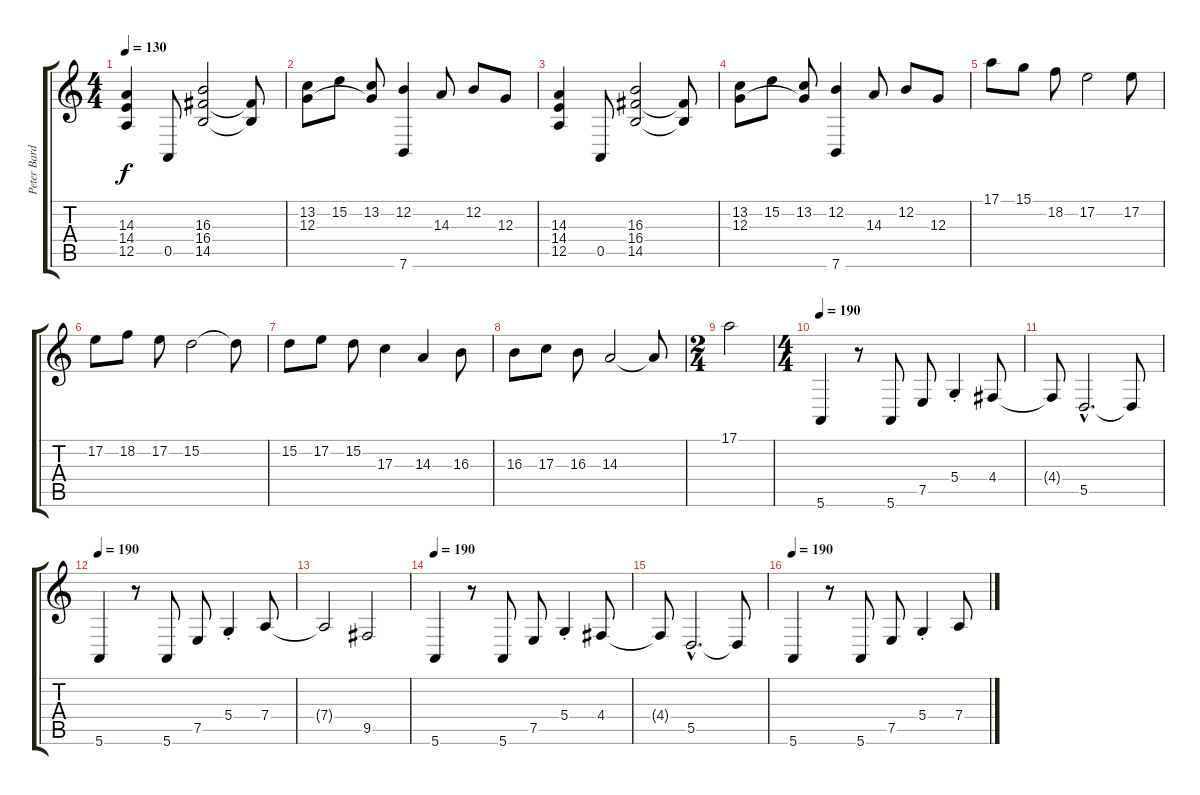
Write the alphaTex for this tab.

\track ("Peter Bardens" "Peter Bard") {instrument drawbarorgan}
\staff {score tabs}
\tuning (E4 B3 G3 D3 A2 E2) {hide}
\ts (4 4)
\tempo 130
\clef g2
\ks c
(14.3 14.4 12.5).4{dy f volume 11 balance 2 instrument electricpiano1} 0.5.8 (16.3 16.4 14.5).2 (16.4{t} 14.5{t}).8 |
(13.2 12.3).8 15.2.8 (13.2 12.3{t}).8 (12.2 7.6).4 14.3.8 12.2.8 12.3.8 |
(14.3 14.4 12.5).4{volume 11 balance 2 instrument electricpiano1} 0.5.8 (16.3 16.4 14.5).2 (16.4{t} 14.5{t}).8 |
(13.2 12.3).8 15.2.8 (13.2 12.3{t}).8 (12.2 7.6).4 14.3.8 12.2.8 12.3.8 |
17.1.8{balance 8 instrument electricpiano1} 15.1.8 18.2.8 17.2.2 17.2.8 |
17.2.8 18.2.8 17.2.8 15.2.2 15.2{t}.8 |
15.2.8{instrument celesta} 17.2.8 15.2.8 17.3.4 14.3.4 16.3.8 |
16.3.8 17.3.8 16.3.8 14.3.2 14.3{t}.8 |
\ts (2 4)
17.1.2 |
\ts (4 4)
\tempo 190
5.6.4{volume 10 instrument lead8bassandlead} r.8 5.6.8 7.5.8 5.4{st}.4 4.4.8 |
4.4{t}.8 5.5{hac}.2{d} 5.5{t}.8 |
\tempo 190
5.6.4 r.8 5.6.8 7.5.8 5.4{st}.4 7.4.8 |
7.4{t}.2 9.5.2 |
\tempo 190
5.6.4{volume 10 instrument lead8bassandlead} r.8 5.6.8 7.5.8 5.4{st}.4 4.4.8 |
4.4{t}.8 5.5{hac}.2{d} 5.5{t}.8 |
\tempo 190
5.6.4 r.8 5.6.8 7.5.8 5.4{st}.4 7.4.8
